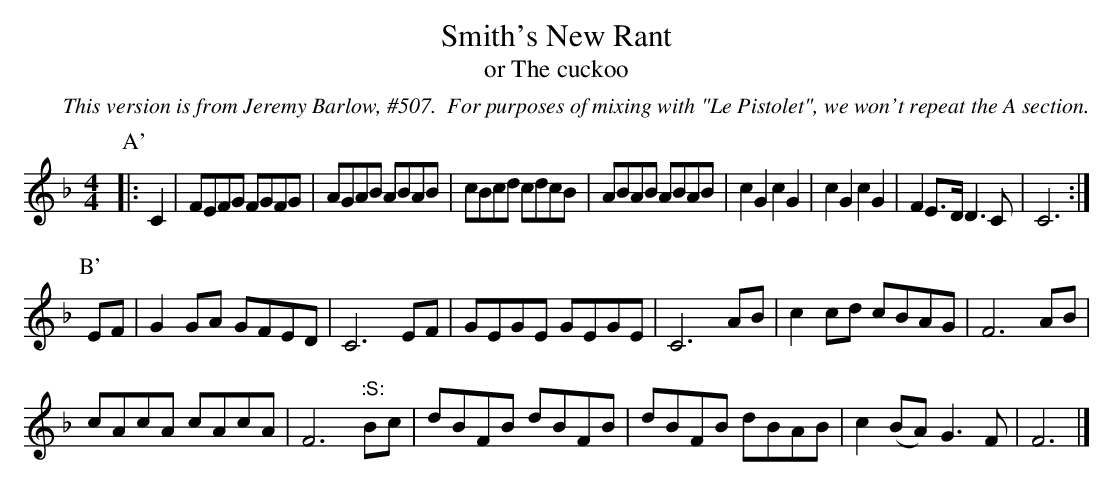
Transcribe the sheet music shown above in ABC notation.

X:1
T:Smith's New Rant
T:or The cuckoo
M:4/4
L:1/8
O:This version is from Jeremy Barlow, #507.  For purposes of mixing with "Le Pistolet", we won't repeat the A section.
K:F
P:A'
|: C2 | FEFG FGFG | AGAB ABAB | cBcd cdcB | ABAB ABAB | c2 G2 c2 G2 | c2 G2 c2 G2 | F2 E>D D3 C | C6 :|
P:B'
EF | G2 GA GFED | C6 EF | GEGE GEGE | C6 AB | c2 cd cBAG | F6 AB |
cAcA cAcA | F6 ":S:"Bc | dBFB dBFB | dBFB dBAB | c2 (BA) G3 F | F6 |]
